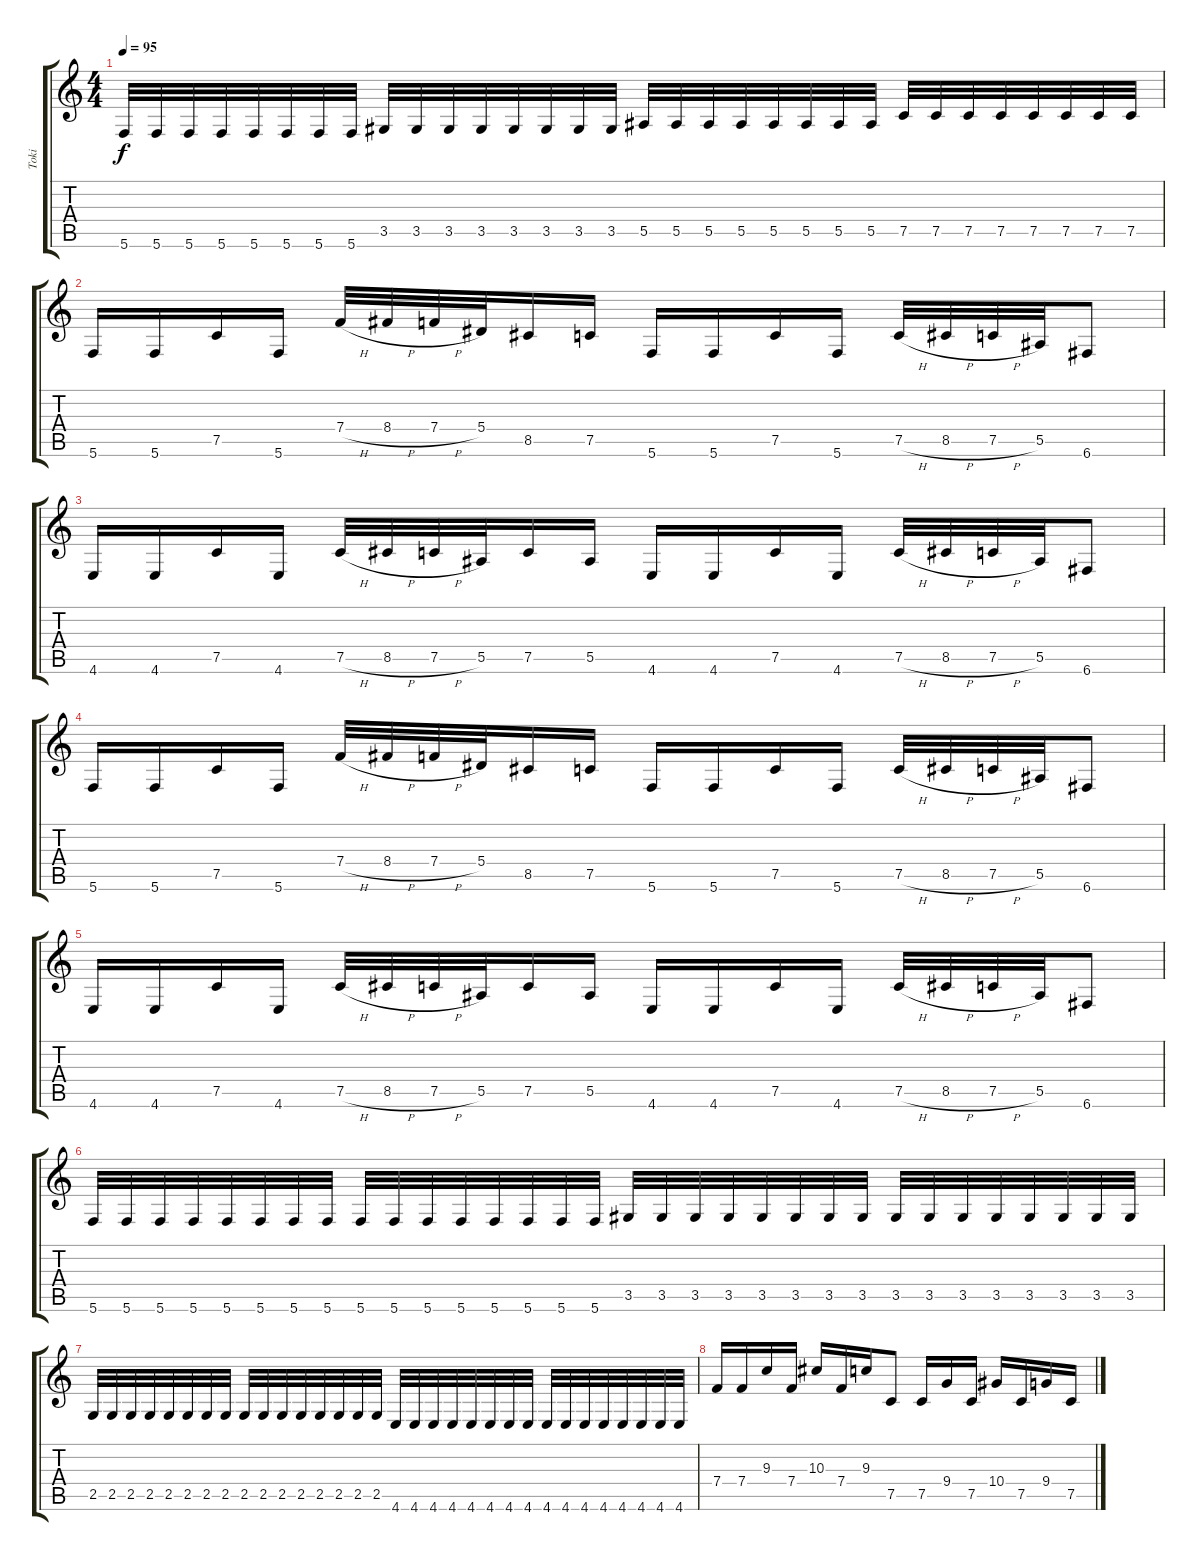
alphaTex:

\track ("Toki" "Toki") {instrument distortionguitar}
\staff {score tabs}
\tuning (C4 G3 Eb3 Bb2 F2 C2) {hide}
\ts (4 4)
\tempo 95
\clef g2
\ks c
5.6.32{dy f} 5.6.32 5.6.32 5.6.32 5.6.32 5.6.32 5.6.32 5.6.32 3.5.32 3.5.32 3.5.32 3.5.32 3.5.32 3.5.32 3.5.32 3.5.32 5.5.32 5.5.32 5.5.32 5.5.32 5.5.32 5.5.32 5.5.32 5.5.32 7.5.32 7.5.32 7.5.32 7.5.32 7.5.32 7.5.32 7.5.32 7.5.32 |
5.6.16 5.6.16 7.5.16 5.6.16 7.4{h}.32 8.4{h}.32 7.4{h}.32 5.4.32 8.5.16 7.5.16 5.6.16 5.6.16 7.5.16 5.6.16 7.5{h}.32 8.5{h}.32 7.5{h}.32 5.5.32 6.6.8 |
4.6.16 4.6.16 7.5.16 4.6.16 7.5{h}.32 8.5{h}.32 7.5{h}.32 5.5.32 7.5.16 5.5.16 4.6.16 4.6.16 7.5.16 4.6.16 7.5{h}.32 8.5{h}.32 7.5{h}.32 5.5.32 6.6.8 |
5.6.16 5.6.16 7.5.16 5.6.16 7.4{h}.32 8.4{h}.32 7.4{h}.32 5.4.32 8.5.16 7.5.16 5.6.16 5.6.16 7.5.16 5.6.16 7.5{h}.32 8.5{h}.32 7.5{h}.32 5.5.32 6.6.8 |
4.6.16 4.6.16 7.5.16 4.6.16 7.5{h}.32 8.5{h}.32 7.5{h}.32 5.5.32 7.5.16 5.5.16 4.6.16 4.6.16 7.5.16 4.6.16 7.5{h}.32 8.5{h}.32 7.5{h}.32 5.5.32 6.6.8 |
5.6.32 5.6.32 5.6.32 5.6.32 5.6.32 5.6.32 5.6.32 5.6.32 5.6.32 5.6.32 5.6.32 5.6.32 5.6.32 5.6.32 5.6.32 5.6.32 3.5.32 3.5.32 3.5.32 3.5.32 3.5.32 3.5.32 3.5.32 3.5.32 3.5.32 3.5.32 3.5.32 3.5.32 3.5.32 3.5.32 3.5.32 3.5.32 |
2.5.32 2.5.32 2.5.32 2.5.32 2.5.32 2.5.32 2.5.32 2.5.32 2.5.32 2.5.32 2.5.32 2.5.32 2.5.32 2.5.32 2.5.32 2.5.32 4.6.32 4.6.32 4.6.32 4.6.32 4.6.32 4.6.32 4.6.32 4.6.32 4.6.32 4.6.32 4.6.32 4.6.32 4.6.32 4.6.32 4.6.32 4.6.32 |
7.4.16 7.4.16 9.3.16 7.4.16 10.3.16 7.4.16 9.3.16 7.5.8 7.5.16 9.4.16 7.5.16 10.4.16 7.5.16 9.4.16 7.5.16
